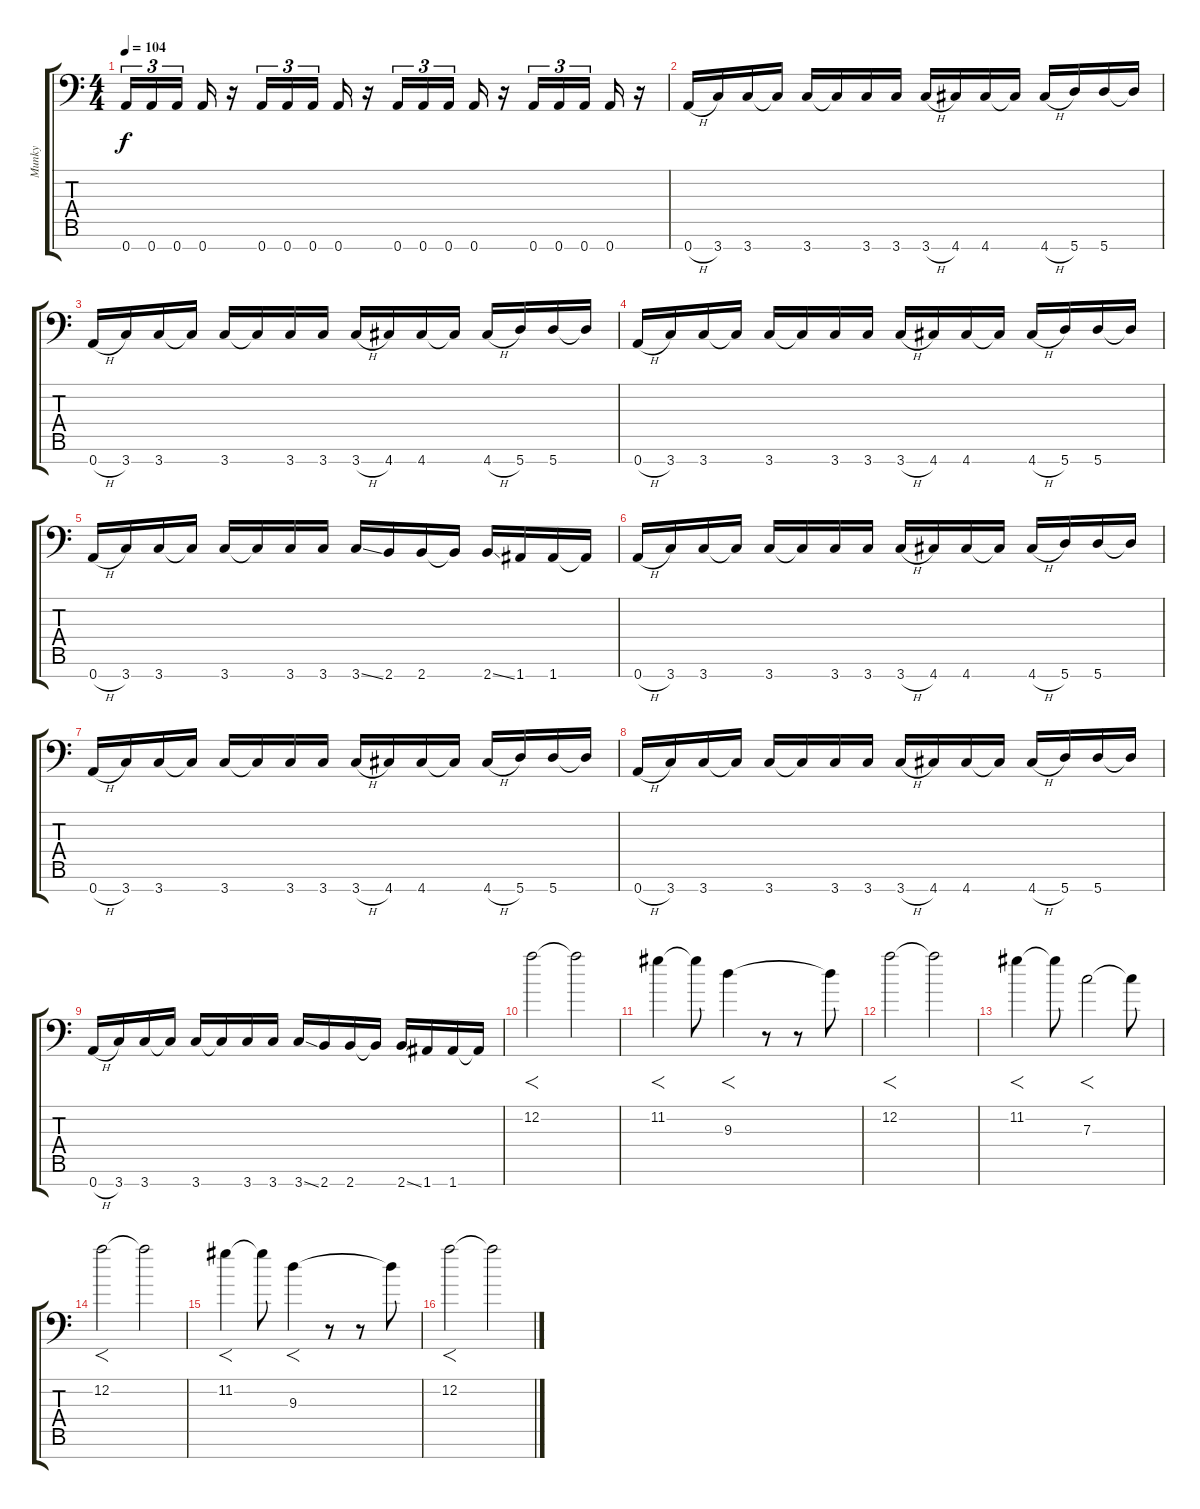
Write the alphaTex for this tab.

\track ("Munky" "Munky") {instrument overdrivenguitar}
\staff {score tabs}
\tuning (D4 A3 F3 C3 G2 D2 A1) {hide}
\ts (4 4)
\tempo 104
\clef f4
\ks c
0.7.16{tu (3 2) dy f instrument overdrivenguitar} 0.7.16{tu (3 2)} 0.7.16{tu (3 2)} 0.7.16 r.16 0.7.16{tu (3 2)} 0.7.16{tu (3 2)} 0.7.16{tu (3 2)} 0.7.16 r.16 0.7.16{tu (3 2)} 0.7.16{tu (3 2)} 0.7.16{tu (3 2)} 0.7.16 r.16 0.7.16{tu (3 2)} 0.7.16{tu (3 2)} 0.7.16{tu (3 2)} 0.7.16 r.16 |
0.7{h}.16 3.7.16 3.7.16 3.7{t}.16 3.7.16 3.7{t}.16 3.7.16 3.7.16 3.7{h}.16 4.7.16 4.7.16 4.7{t}.16 4.7{h}.16 5.7.16 5.7.16 5.7{t}.16 |
0.7{h}.16 3.7.16 3.7.16 3.7{t}.16 3.7.16 3.7{t}.16 3.7.16 3.7.16 3.7{h}.16 4.7.16 4.7.16 4.7{t}.16 4.7{h}.16 5.7.16 5.7.16 5.7{t}.16 |
0.7{h}.16 3.7.16 3.7.16 3.7{t}.16 3.7.16 3.7{t}.16 3.7.16 3.7.16 3.7{h}.16 4.7.16 4.7.16 4.7{t}.16 4.7{h}.16 5.7.16 5.7.16 5.7{t}.16 |
0.7{h}.16 3.7.16 3.7.16 3.7{t}.16 3.7.16 3.7{t}.16 3.7.16 3.7.16 3.7{ss}.16 2.7.16 2.7.16 2.7{t}.16 2.7{ss}.16 1.7.16 1.7.16 1.7{t}.16 |
0.7{h}.16 3.7.16 3.7.16 3.7{t}.16 3.7.16 3.7{t}.16 3.7.16 3.7.16 3.7{h}.16 4.7.16 4.7.16 4.7{t}.16 4.7{h}.16 5.7.16 5.7.16 5.7{t}.16 |
0.7{h}.16 3.7.16 3.7.16 3.7{t}.16 3.7.16 3.7{t}.16 3.7.16 3.7.16 3.7{h}.16 4.7.16 4.7.16 4.7{t}.16 4.7{h}.16 5.7.16 5.7.16 5.7{t}.16 |
0.7{h}.16 3.7.16 3.7.16 3.7{t}.16 3.7.16 3.7{t}.16 3.7.16 3.7.16 3.7{h}.16 4.7.16 4.7.16 4.7{t}.16 4.7{h}.16 5.7.16 5.7.16 5.7{t}.16 |
0.7{h}.16 3.7.16 3.7.16 3.7{t}.16 3.7.16 3.7{t}.16 3.7.16 3.7.16 3.7{ss}.16 2.7.16 2.7.16 2.7{t}.16 2.7{ss}.16 1.7.16 1.7.16 1.7{t}.16 |
12.2.2{f instrument electricguitarjazz} 12.2{t}.2 |
11.2.4{f} 11.2{t}.8 9.3.4{f} r.8 r.8 9.3{t}.8 |
12.2.2{f} 12.2{t}.2 |
11.2.4{f} 11.2{t}.8 7.3.2{f} 7.3{t}.8 |
12.2.2{f instrument electricguitarjazz} 12.2{t}.2 |
11.2.4{f} 11.2{t}.8 9.3.4{f} r.8 r.8 9.3{t}.8 |
12.2.2{f} 12.2{t}.2
